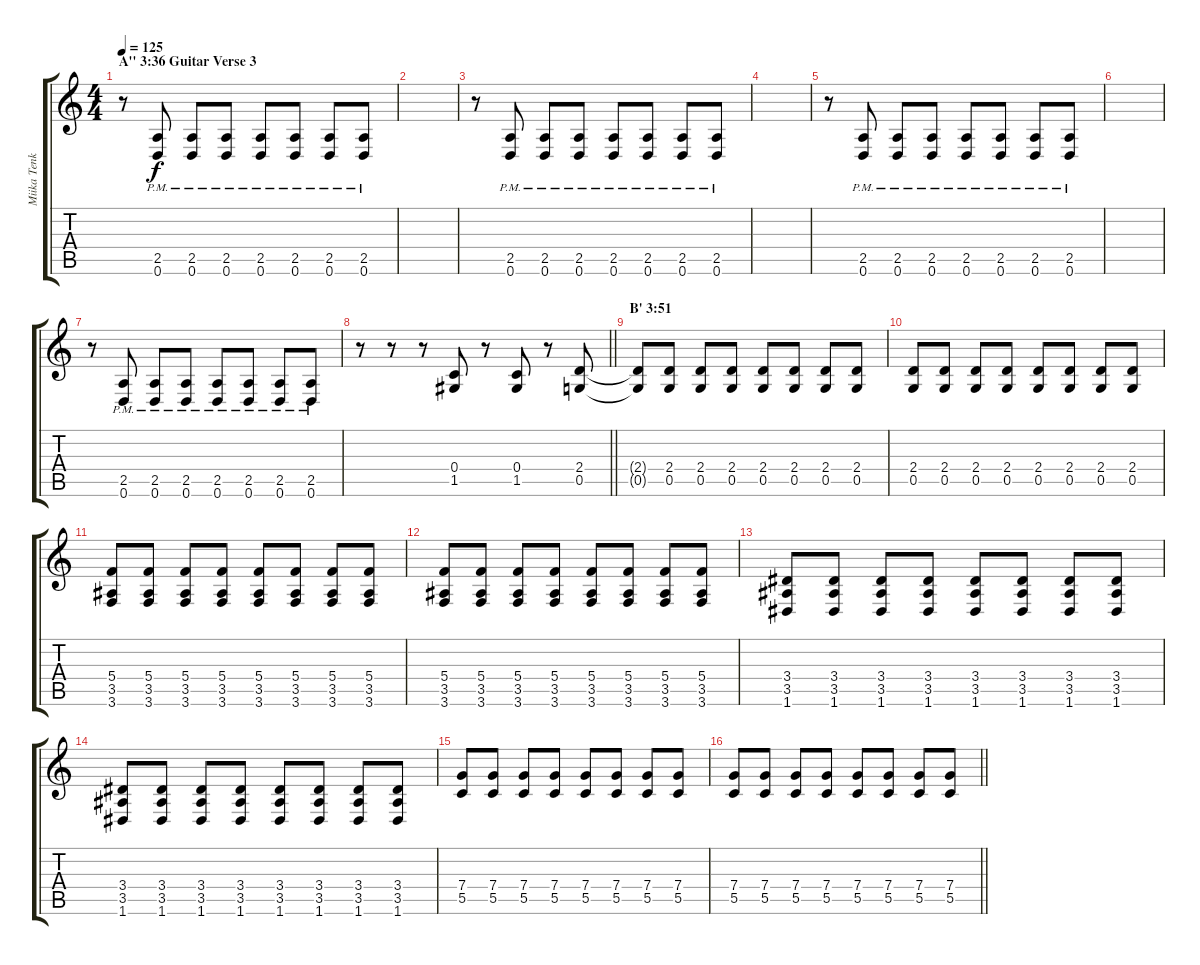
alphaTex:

\track ("Miika Tenkula (lead guitar) (R.I.P.2009)" "Miika Tenk") {instrument distortionguitar}
\staff {score tabs}
\tuning (D4 A3 F3 C3 G2 D2) {hide}
\ts (4 4)
\section ("" "A'' 3:36 Guitar Verse 3")
\tempo 125
\clef g2
\ks c
r.8{dy f} (2.5{pm} 0.6{pm}).8 (2.5{pm} 0.6{pm}).8 (2.5{pm} 0.6{pm}).8 (2.5{pm} 0.6{pm}).8 (2.5{pm} 0.6{pm}).8 (2.5{pm} 0.6{pm}).8 (2.5{pm} 0.6{pm}).8 |
|
r.8 (2.5{pm} 0.6{pm}).8 (2.5{pm} 0.6{pm}).8 (2.5{pm} 0.6{pm}).8 (2.5{pm} 0.6{pm}).8 (2.5{pm} 0.6{pm}).8 (2.5{pm} 0.6{pm}).8 (2.5{pm} 0.6{pm}).8 |
|
r.8 (2.5{pm} 0.6{pm}).8 (2.5{pm} 0.6{pm}).8 (2.5{pm} 0.6{pm}).8 (2.5{pm} 0.6{pm}).8 (2.5{pm} 0.6{pm}).8 (2.5{pm} 0.6{pm}).8 (2.5{pm} 0.6{pm}).8 |
|
r.8 (2.5{pm} 0.6{pm}).8 (2.5{pm} 0.6{pm}).8 (2.5{pm} 0.6{pm}).8 (2.5{pm} 0.6{pm}).8 (2.5{pm} 0.6{pm}).8 (2.5{pm} 0.6{pm}).8 (2.5{pm} 0.6{pm}).8 |
\barLineRight lightlight
r.8 r.8 r.8 (0.4 1.5).8 r.8 (0.4 1.5).8 r.8 (2.4 0.5).8 |
\section ("" "B' 3:51")
(2.4{t} 0.5{t}).8 (2.4 0.5).8 (2.4 0.5).8 (2.4 0.5).8 (2.4 0.5).8 (2.4 0.5).8 (2.4 0.5).8 (2.4 0.5).8 |
(2.4 0.5).8 (2.4 0.5).8 (2.4 0.5).8 (2.4 0.5).8 (2.4 0.5).8 (2.4 0.5).8 (2.4 0.5).8 (2.4 0.5).8 |
(5.4 3.5 3.6).8 (5.4 3.5 3.6).8 (5.4 3.5 3.6).8 (5.4 3.5 3.6).8 (5.4 3.5 3.6).8 (5.4 3.5 3.6).8 (5.4 3.5 3.6).8 (5.4 3.5 3.6).8 |
(5.4 3.5 3.6).8 (5.4 3.5 3.6).8 (5.4 3.5 3.6).8 (5.4 3.5 3.6).8 (5.4 3.5 3.6).8 (5.4 3.5 3.6).8 (5.4 3.5 3.6).8 (5.4 3.5 3.6).8 |
(3.4 3.5 1.6).8 (3.4 3.5 1.6).8 (3.4 3.5 1.6).8 (3.4 3.5 1.6).8 (3.4 3.5 1.6).8 (3.4 3.5 1.6).8 (3.4 3.5 1.6).8 (3.4 3.5 1.6).8 |
(3.4 3.5 1.6).8 (3.4 3.5 1.6).8 (3.4 3.5 1.6).8 (3.4 3.5 1.6).8 (3.4 3.5 1.6).8 (3.4 3.5 1.6).8 (3.4 3.5 1.6).8 (3.4 3.5 1.6).8 |
(7.4 5.5).8 (7.4 5.5).8 (7.4 5.5).8 (7.4 5.5).8 (7.4 5.5).8 (7.4 5.5).8 (7.4 5.5).8 (7.4 5.5).8 |
\barLineRight lightlight
(7.4 5.5).8 (7.4 5.5).8 (7.4 5.5).8 (7.4 5.5).8 (7.4 5.5).8 (7.4 5.5).8 (7.4 5.5).8 (7.4 5.5).8
